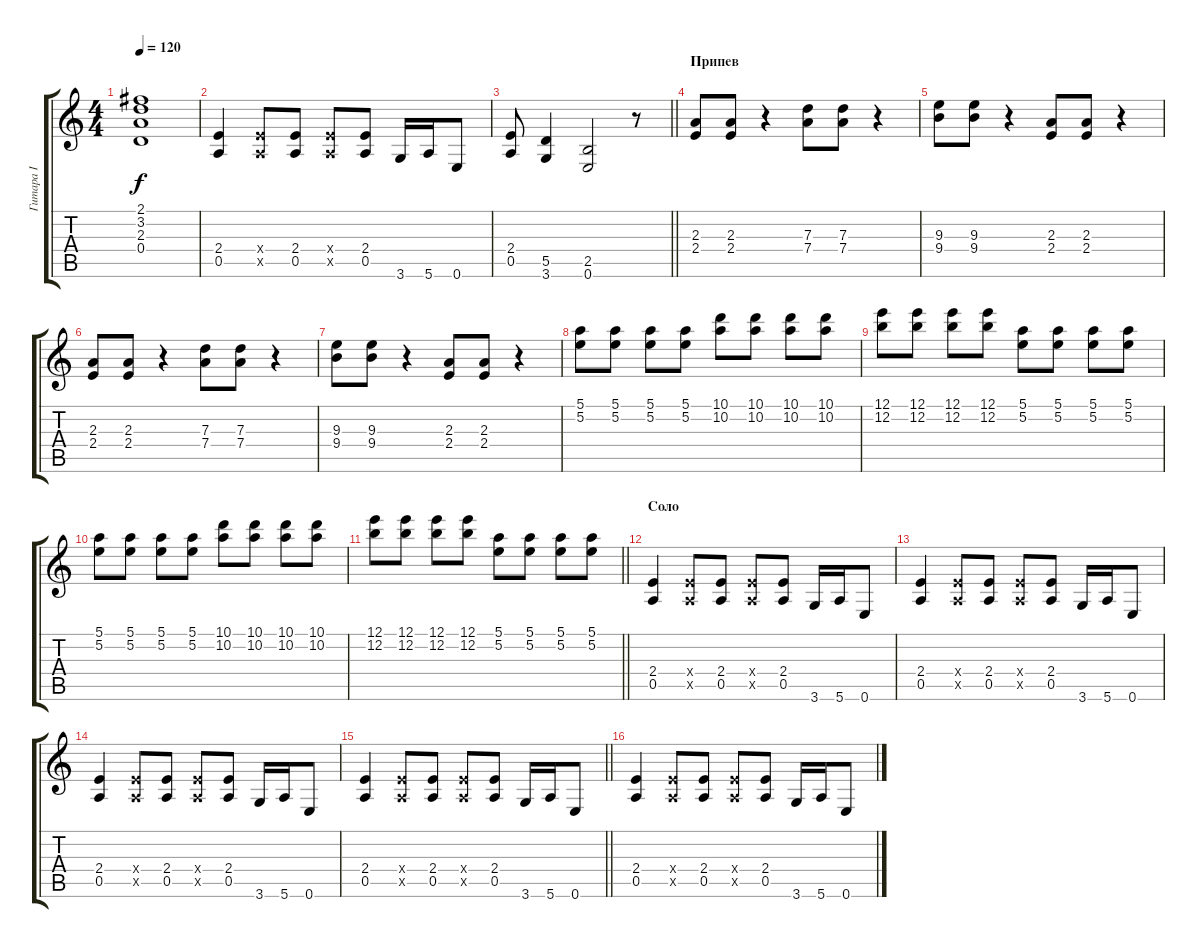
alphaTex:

\track ("Гитара I" "Гитара I") {instrument distortionguitar}
\staff {score tabs}
\tuning (E4 B3 G3 D3 A2 E2) {hide}
\ts (4 4)
\tempo 120
\clef g2
\ks c
(2.1 3.2 2.3 0.4).1{dy f} |
(2.4 0.5).4 (2.4{x} 0.5{x}).8 (2.4 0.5).8 (2.4{x} 0.5{x}).8 (2.4 0.5).8 3.6.16 5.6.16 0.6.8 |
\barLineRight lightlight
(2.4 0.5).8 (5.5 3.6).4 (2.5 0.6).2 r.8 |
\section ("" "Припев")
(2.3 2.4).8 (2.3 2.4).8 r.4 (7.3 7.4).8 (7.3 7.4).8 r.4 |
(9.3 9.4).8 (9.3 9.4).8 r.4 (2.3 2.4).8 (2.3 2.4).8 r.4 |
(2.3 2.4).8 (2.3 2.4).8 r.4 (7.3 7.4).8 (7.3 7.4).8 r.4 |
(9.3 9.4).8 (9.3 9.4).8 r.4 (2.3 2.4).8 (2.3 2.4).8 r.4 |
(5.1 5.2).8 (5.1 5.2).8 (5.1 5.2).8 (5.1 5.2).8 (10.1 10.2).8 (10.1 10.2).8 (10.1 10.2).8 (10.1 10.2).8 |
(12.1 12.2).8 (12.1 12.2).8 (12.1 12.2).8 (12.1 12.2).8 (5.1 5.2).8 (5.1 5.2).8 (5.1 5.2).8 (5.1 5.2).8 |
(5.1 5.2).8 (5.1 5.2).8 (5.1 5.2).8 (5.1 5.2).8 (10.1 10.2).8 (10.1 10.2).8 (10.1 10.2).8 (10.1 10.2).8 |
\barLineRight lightlight
(12.1 12.2).8 (12.1 12.2).8 (12.1 12.2).8 (12.1 12.2).8 (5.1 5.2).8 (5.1 5.2).8 (5.1 5.2).8 (5.1 5.2).8 |
\section ("" "Соло")
(2.4 0.5).4 (2.4{x} 0.5{x}).8 (2.4 0.5).8 (2.4{x} 0.5{x}).8 (2.4 0.5).8 3.6.16 5.6.16 0.6.8 |
(2.4 0.5).4 (2.4{x} 0.5{x}).8 (2.4 0.5).8 (2.4{x} 0.5{x}).8 (2.4 0.5).8 3.6.16 5.6.16 0.6.8 |
(2.4 0.5).4 (2.4{x} 0.5{x}).8 (2.4 0.5).8 (2.4{x} 0.5{x}).8 (2.4 0.5).8 3.6.16 5.6.16 0.6.8 |
\barLineRight lightlight
(2.4 0.5).4 (2.4{x} 0.5{x}).8 (2.4 0.5).8 (2.4{x} 0.5{x}).8 (2.4 0.5).8 3.6.16 5.6.16 0.6.8 |
(2.4 0.5).4 (2.4{x} 0.5{x}).8 (2.4 0.5).8 (2.4{x} 0.5{x}).8 (2.4 0.5).8 3.6.16 5.6.16 0.6.8
